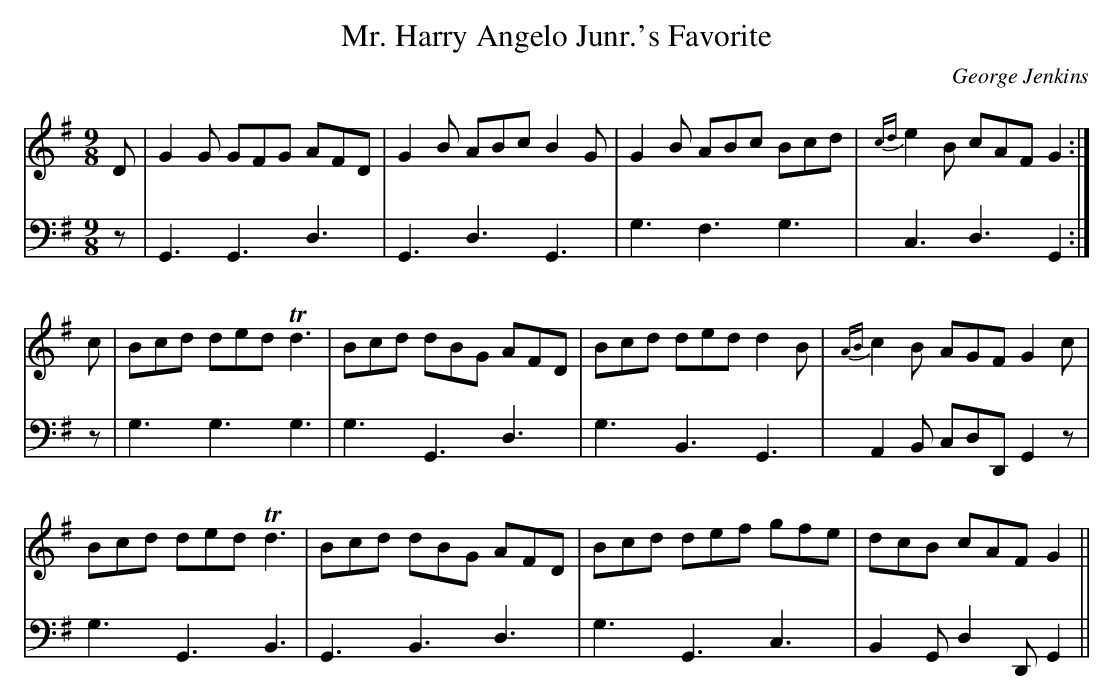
X:1
T:Mr. Harry Angelo Junr.'s Favorite
C:George Jenkins
M:9/8
L:1/8
K:G
V:1
D|G2G GFG AFD|G2B ABc B2G|G2B ABc Bcd|{cd}e2B cAF G2:|
c|Bcd ded Td3|Bcd dBG AFD|Bcd ded d2B|{AB}c2B AGF G2c|
Bcd ded Td3|Bcd dBG AFD|Bcd def gfe|dcB cAF G2||
V:2 clef = bass
z|G,,3G,,3D,3|G,,3D,3G,,3|G,3F,3G,3|C,3D,3G,,2:|
z|G,3G,3G,3|G,3G,,3D,3|G,3B,,3G,,3|A,,2B,, C,D,D,, G,,2z|
G,3G,,3B,,3|G,,3B,,3D,3|G,3 G,,3C,3|B,,2G,, D,2D,, G,,2||
